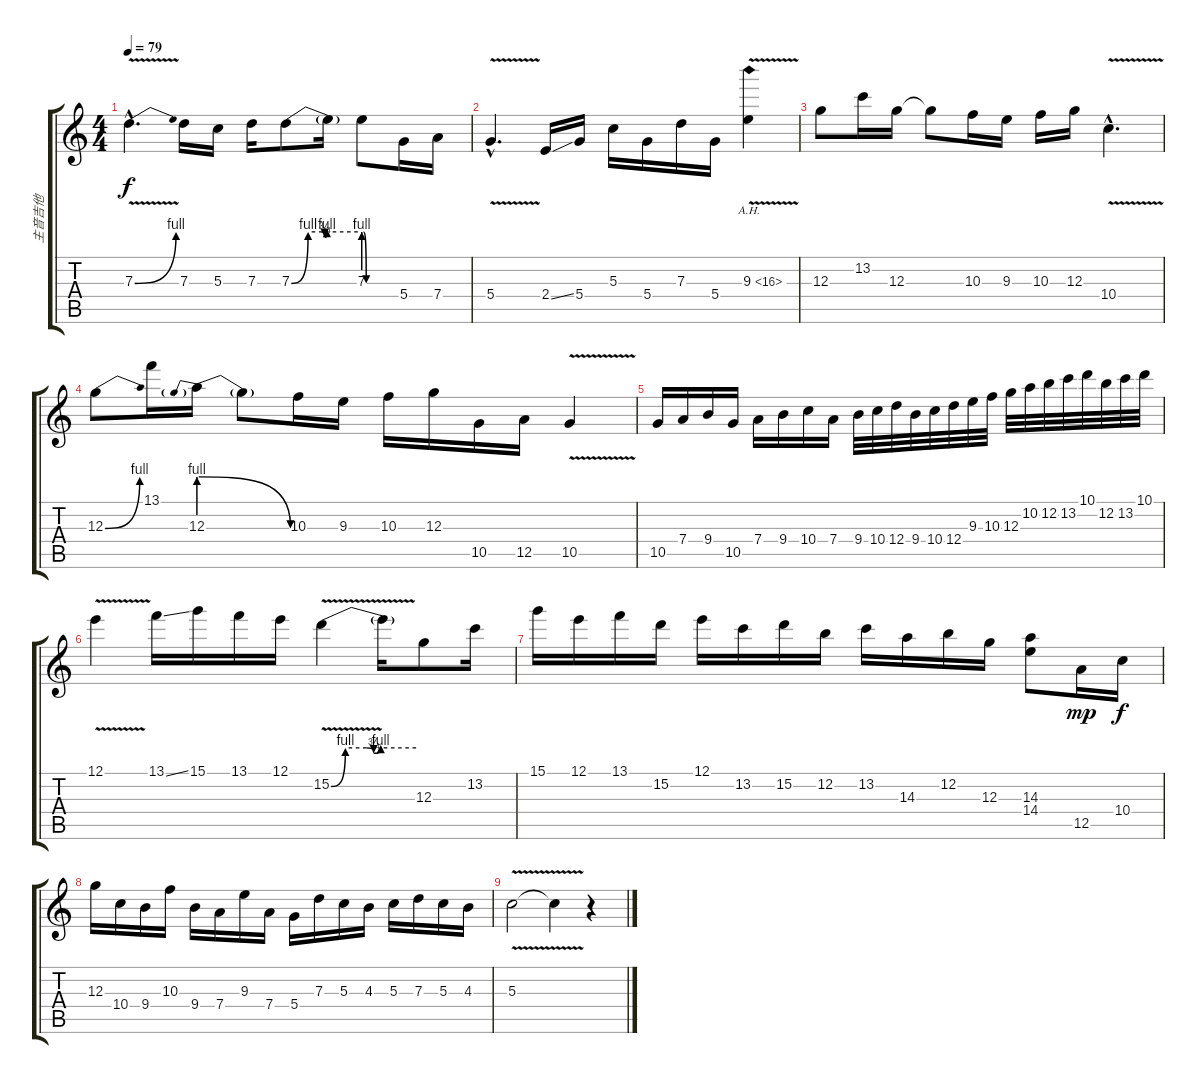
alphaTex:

\track ("主音吉他" "主音吉他") {instrument overdrivenguitar}
\staff {score tabs}
\tuning (E4 B3 G3 D3 A2 E2) {hide}
\ts (4 4)
\tempo 79
\clef g2
\ks c
7.3{be (bend 0 0 60 4) v hac}.4{d dy f instrument overdrivenguitar} 7.3.16 5.3.16 7.3.16 7.3{be (custom 0 0 15 4 28 4 30 3 32 4 60 4)}.8 7.3{t}.16 7.3{be (custom 0 4 5 0 20 0 40 0 60 0)}.8 5.4.16 7.4.16 |
5.4{v hac}.4{d} 2.4{ss}.16 5.4.16 5.3.16 5.4.16 7.3.16 5.4.16 9.3{ah 7 v}.4 |
12.3.8 13.2.16 12.3.16 12.3{t}.8 10.3.16 9.3.16 10.3.16 12.3.16 10.4{v hac}.4{d} |
12.3{be (bend 0 0 60 4)}.8 13.1.16 12.3{be (prebendrelease 0 4 60 0)}.16 12.3{t}.8 10.3.16 9.3.16 10.3.16 12.3.16 10.5.16 12.5.16 10.5{v}.4 |
10.5.16 7.4.16 9.4.16 10.5.16 7.4.16 9.4.16 10.4.16 7.4.16 9.4.32 10.4.32 12.4.32 9.4.32 10.4.32 12.4.32 9.3.32 10.3.32 12.3.32 10.2.32 12.2.32 13.2.32 10.1.32 12.2.32 13.2.32 10.1.32 |
12.1{v}.4 13.1{ss}.16 15.1.16 13.1.16 12.1.16 15.2{be (custom 0 0 10 4 25 4 30 3 35 4 60 4) v}.4 15.2{t}.16 12.3.8 13.2.16 |
15.1.16 12.1.16 13.1.16 15.2.16 12.1.16 13.2.16 15.2.16 12.2.16 13.2.16 14.3.16 12.2.16 12.3.16 (14.3 14.4).8 12.5.16{dy mp} 10.4.16{dy f} |
12.3.16 10.4.16 9.4.16 10.3.16 9.4.16 7.4.16 9.3.16 7.4.16 5.4.16 7.3.16 5.3.16 4.3.16 5.3.16 7.3.16 5.3.16 4.3.16 |
5.3{v}.2 5.3{t}.4 r.4
